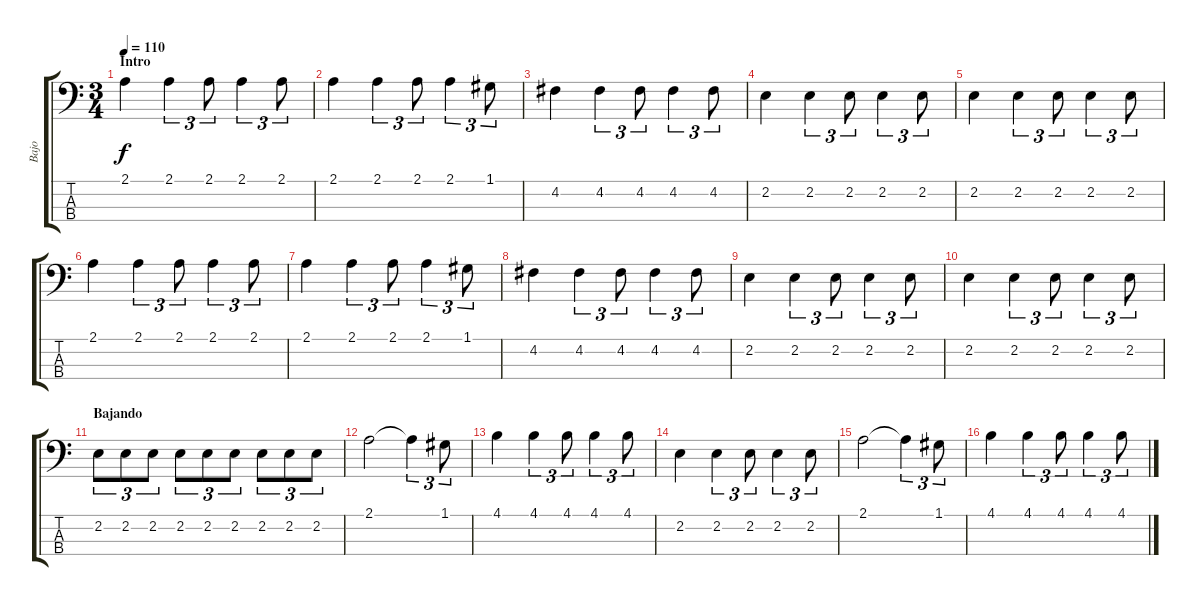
\track ("Bajo" "Bajo") {instrument electricbassfinger}
\staff {score tabs}
\tuning (G2 D2 A1 E1) {hide}
\ts (3 4)
\section ("" "Intro")
\tempo 110
\clef f4
\ks c
2.1.4{dy f instrument electricbassfinger} 2.1.4{tu (3 2)} 2.1.8{tu (3 2)} 2.1.4{tu (3 2)} 2.1.8{tu (3 2)} |
2.1.4 2.1.4{tu (3 2)} 2.1.8{tu (3 2)} 2.1.4{tu (3 2)} 1.1.8{tu (3 2)} |
4.2.4 4.2.4{tu (3 2)} 4.2.8{tu (3 2)} 4.2.4{tu (3 2)} 4.2.8{tu (3 2)} |
2.2.4 2.2.4{tu (3 2)} 2.2.8{tu (3 2)} 2.2.4{tu (3 2)} 2.2.8{tu (3 2)} |
2.2.4 2.2.4{tu (3 2)} 2.2.8{tu (3 2)} 2.2.4{tu (3 2)} 2.2.8{tu (3 2)} |
2.1.4 2.1.4{tu (3 2)} 2.1.8{tu (3 2)} 2.1.4{tu (3 2)} 2.1.8{tu (3 2)} |
2.1.4 2.1.4{tu (3 2)} 2.1.8{tu (3 2)} 2.1.4{tu (3 2)} 1.1.8{tu (3 2)} |
4.2.4 4.2.4{tu (3 2)} 4.2.8{tu (3 2)} 4.2.4{tu (3 2)} 4.2.8{tu (3 2)} |
2.2.4 2.2.4{tu (3 2)} 2.2.8{tu (3 2)} 2.2.4{tu (3 2)} 2.2.8{tu (3 2)} |
2.2.4 2.2.4{tu (3 2)} 2.2.8{tu (3 2)} 2.2.4{tu (3 2)} 2.2.8{tu (3 2)} |
\section ("" "Bajando")
2.2.8{tu (3 2)} 2.2.8{tu (3 2)} 2.2.8{tu (3 2)} 2.2.8{tu (3 2)} 2.2.8{tu (3 2)} 2.2.8{tu (3 2)} 2.2.8{tu (3 2)} 2.2.8{tu (3 2)} 2.2.8{tu (3 2)} |
2.1.2 2.1{t}.4{tu (3 2)} 1.1.8{tu (3 2)} |
4.1.4 4.1.4{tu (3 2)} 4.1.8{tu (3 2)} 4.1.4{tu (3 2)} 4.1.8{tu (3 2)} |
2.2.4 2.2.4{tu (3 2)} 2.2.8{tu (3 2)} 2.2.4{tu (3 2)} 2.2.8{tu (3 2)} |
2.1.2 2.1{t}.4{tu (3 2)} 1.1.8{tu (3 2)} |
4.1.4 4.1.4{tu (3 2)} 4.1.8{tu (3 2)} 4.1.4{tu (3 2)} 4.1.8{tu (3 2)}
